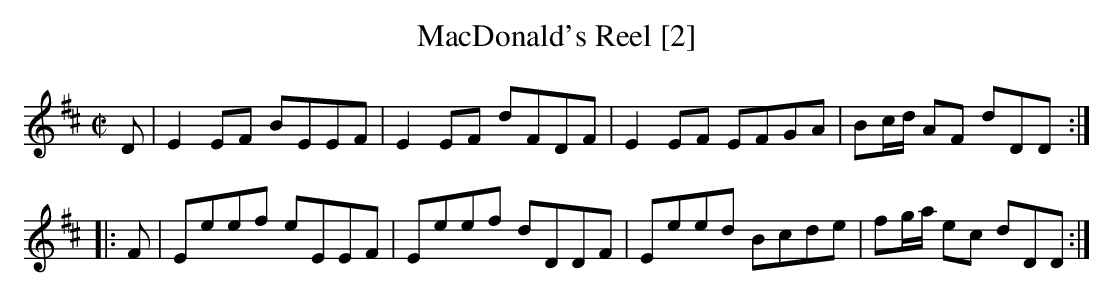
X:1
T:MacDonald's Reel [2]
M:C|
L:1/8
K:Edor
D|E2 EF BEEF|E2 EF dFDF|E2 EF EFGA|Bc/d/ AF dDD:|
|:F|Eeef eEEF|Eeef dDDF|Eeed Bcde|fg/a/ ec dDD:|]
